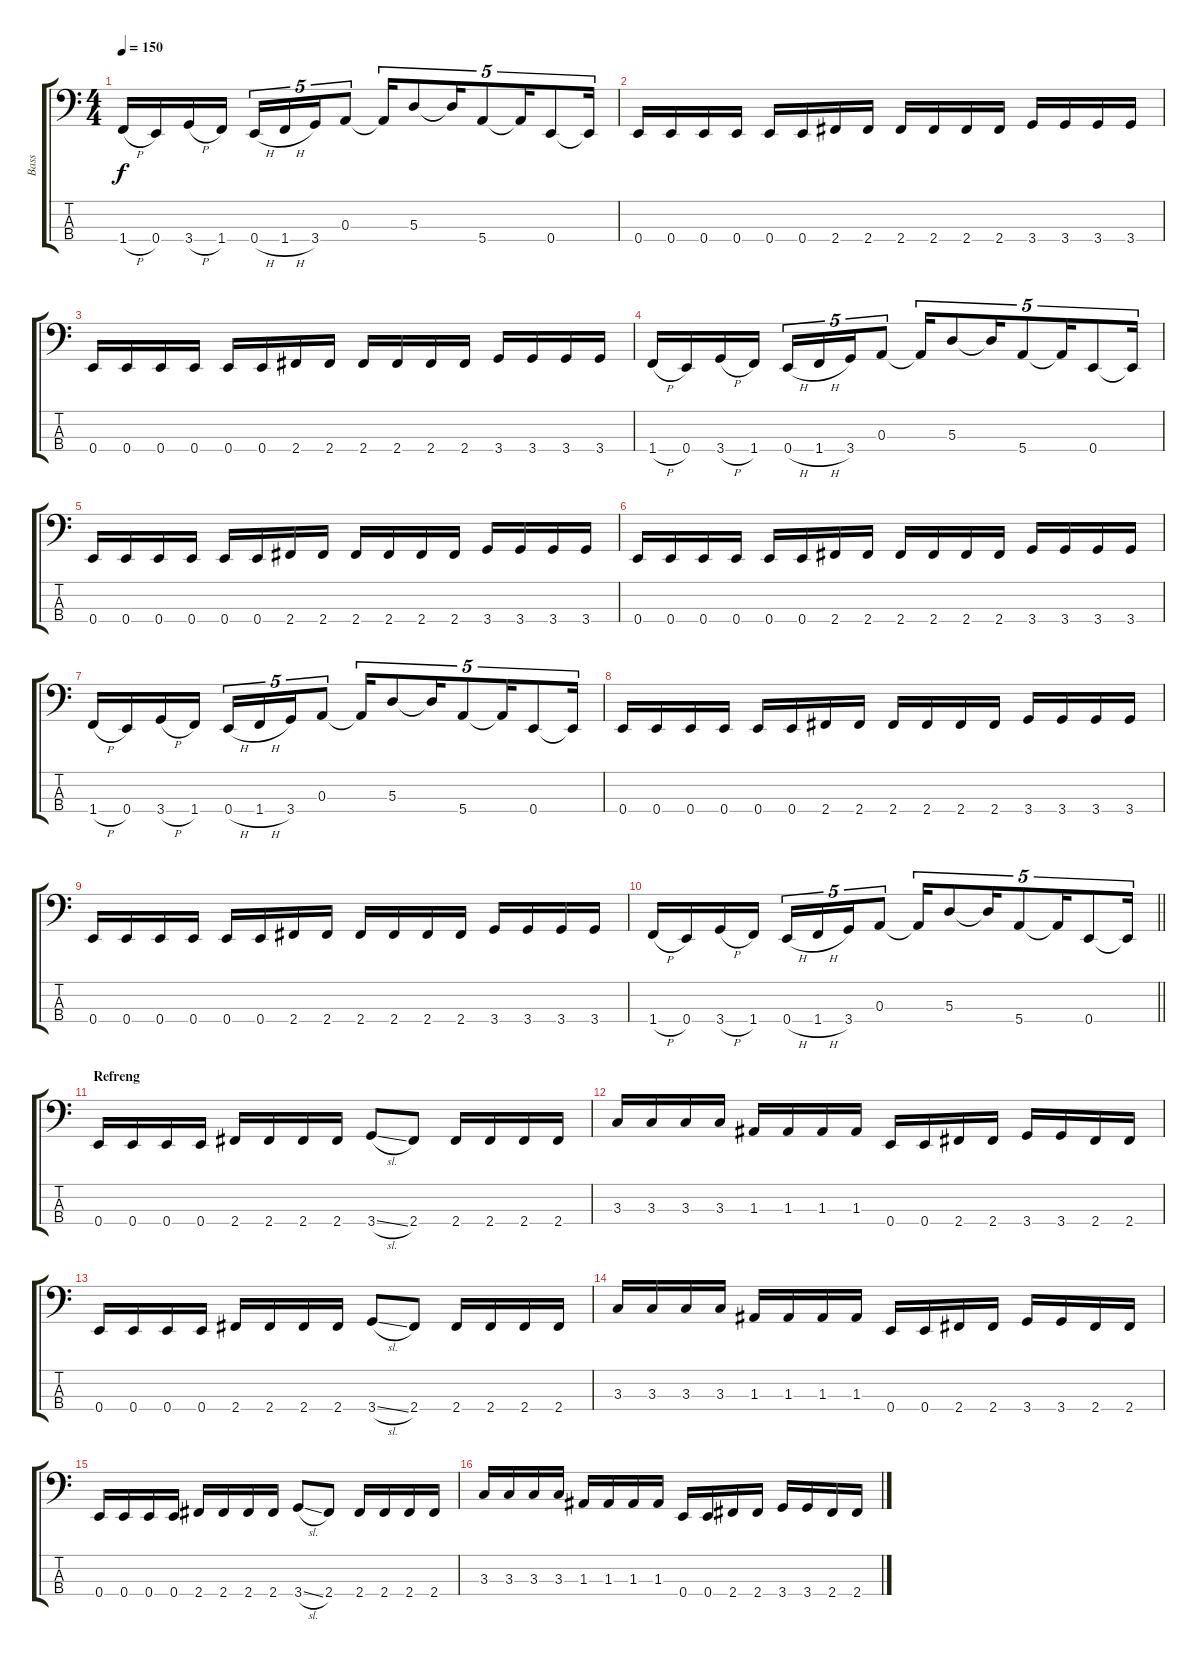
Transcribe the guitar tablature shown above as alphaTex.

\track ("Bass" "Bass") {instrument electricbassfinger}
\staff {score tabs}
\tuning (G2 D2 A1 E1) {hide}
\ts (4 4)
\tempo 150
\clef f4
\ks c
1.4{h}.16{dy f} 0.4.16 3.4{h}.16 1.4.16 0.4{h}.16{tu (5 4)} 1.4{h}.16{tu (5 4)} 3.4.16{tu (5 4)} 0.3.8{tu (5 4)} 0.3{t}.16{tu (5 4)} 5.3.8{tu (5 4)} 5.3{t}.16{tu (5 4)} 5.4.8{tu (5 4)} 5.4{t}.16{tu (5 4)} 0.4.8{tu (5 4)} 0.4{t}.16{tu (5 4)} |
0.4.16 0.4.16 0.4.16 0.4.16 0.4.16 0.4.16 2.4.16 2.4.16 2.4.16 2.4.16 2.4.16 2.4.16 3.4.16 3.4.16 3.4.16 3.4.16 |
0.4.16 0.4.16 0.4.16 0.4.16 0.4.16 0.4.16 2.4.16 2.4.16 2.4.16 2.4.16 2.4.16 2.4.16 3.4.16 3.4.16 3.4.16 3.4.16 |
1.4{h}.16 0.4.16 3.4{h}.16 1.4.16 0.4{h}.16{tu (5 4)} 1.4{h}.16{tu (5 4)} 3.4.16{tu (5 4)} 0.3.8{tu (5 4)} 0.3{t}.16{tu (5 4)} 5.3.8{tu (5 4)} 5.3{t}.16{tu (5 4)} 5.4.8{tu (5 4)} 5.4{t}.16{tu (5 4)} 0.4.8{tu (5 4)} 0.4{t}.16{tu (5 4)} |
0.4.16 0.4.16 0.4.16 0.4.16 0.4.16 0.4.16 2.4.16 2.4.16 2.4.16 2.4.16 2.4.16 2.4.16 3.4.16 3.4.16 3.4.16 3.4.16 |
0.4.16 0.4.16 0.4.16 0.4.16 0.4.16 0.4.16 2.4.16 2.4.16 2.4.16 2.4.16 2.4.16 2.4.16 3.4.16 3.4.16 3.4.16 3.4.16 |
1.4{h}.16 0.4.16 3.4{h}.16 1.4.16 0.4{h}.16{tu (5 4)} 1.4{h}.16{tu (5 4)} 3.4.16{tu (5 4)} 0.3.8{tu (5 4)} 0.3{t}.16{tu (5 4)} 5.3.8{tu (5 4)} 5.3{t}.16{tu (5 4)} 5.4.8{tu (5 4)} 5.4{t}.16{tu (5 4)} 0.4.8{tu (5 4)} 0.4{t}.16{tu (5 4)} |
0.4.16 0.4.16 0.4.16 0.4.16 0.4.16 0.4.16 2.4.16 2.4.16 2.4.16 2.4.16 2.4.16 2.4.16 3.4.16 3.4.16 3.4.16 3.4.16 |
0.4.16 0.4.16 0.4.16 0.4.16 0.4.16 0.4.16 2.4.16 2.4.16 2.4.16 2.4.16 2.4.16 2.4.16 3.4.16 3.4.16 3.4.16 3.4.16 |
\barLineRight lightlight
1.4{h}.16 0.4.16 3.4{h}.16 1.4.16 0.4{h}.16{tu (5 4)} 1.4{h}.16{tu (5 4)} 3.4.16{tu (5 4)} 0.3.8{tu (5 4)} 0.3{t}.16{tu (5 4)} 5.3.8{tu (5 4)} 5.3{t}.16{tu (5 4)} 5.4.8{tu (5 4)} 5.4{t}.16{tu (5 4)} 0.4.8{tu (5 4)} 0.4{t}.16{tu (5 4)} |
\section ("" "Refreng")
0.4.16 0.4.16 0.4.16 0.4.16 2.4.16 2.4.16 2.4.16 2.4.16 3.4{sl}.8 2.4.8 2.4.16 2.4.16 2.4.16 2.4.16 |
3.3.16 3.3.16 3.3.16 3.3.16 1.3.16 1.3.16 1.3.16 1.3.16 0.4.16 0.4.16 2.4.16 2.4.16 3.4.16 3.4.16 2.4.16 2.4.16 |
0.4.16 0.4.16 0.4.16 0.4.16 2.4.16 2.4.16 2.4.16 2.4.16 3.4{sl}.8 2.4.8 2.4.16 2.4.16 2.4.16 2.4.16 |
3.3.16 3.3.16 3.3.16 3.3.16 1.3.16 1.3.16 1.3.16 1.3.16 0.4.16 0.4.16 2.4.16 2.4.16 3.4.16 3.4.16 2.4.16 2.4.16 |
0.4.16 0.4.16 0.4.16 0.4.16 2.4.16 2.4.16 2.4.16 2.4.16 3.4{sl}.8 2.4.8 2.4.16 2.4.16 2.4.16 2.4.16 |
3.3.16 3.3.16 3.3.16 3.3.16 1.3.16 1.3.16 1.3.16 1.3.16 0.4.16 0.4.16 2.4.16 2.4.16 3.4.16 3.4.16 2.4.16 2.4.16
